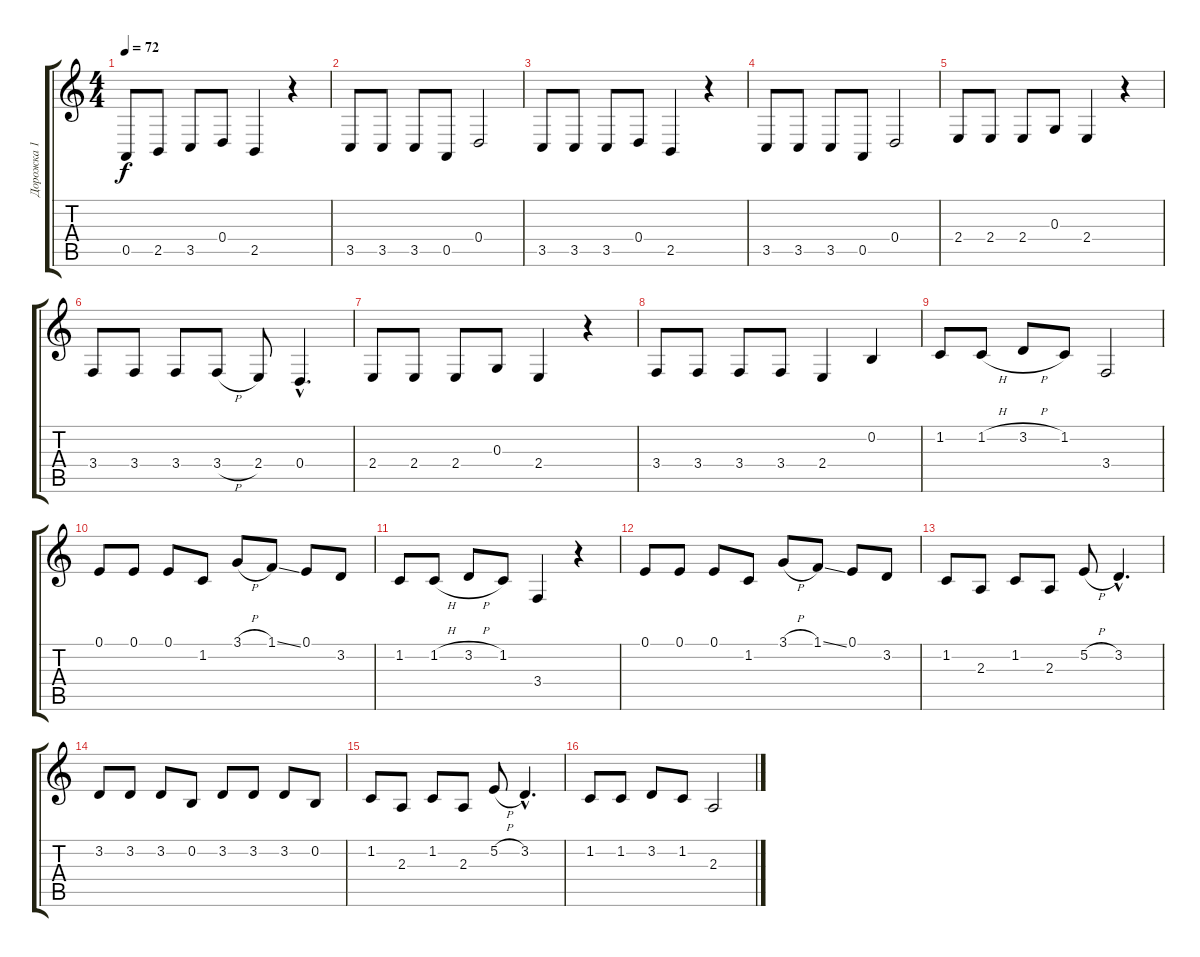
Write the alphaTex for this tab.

\track ("Дорожка 1" "Дорожка 1") {instrument voiceoohs}
\staff {score tabs}
\tuning (E4 B3 G3 D3 A2 E2) {hide}
\ts (4 4)
\tempo 72
\clef g2
\ks c
0.5.8{dy f instrument voiceoohs} 2.5.8 3.5.8 0.4.8 2.5.4 r.4 |
3.5.8 3.5.8 3.5.8 0.5.8 0.4.2 |
3.5.8 3.5.8 3.5.8 0.4.8 2.5.4 r.4 |
3.5.8 3.5.8 3.5.8 0.5.8 0.4.2 |
2.4.8 2.4.8 2.4.8 0.3.8 2.4.4 r.4 |
3.4.8 3.4.8 3.4.8 3.4{h}.8 2.4.8 0.4{hac}.4{d} |
2.4.8 2.4.8 2.4.8 0.3.8 2.4.4 r.4 |
3.4.8 3.4.8 3.4.8 3.4.8 2.4.4 0.2.4 |
1.2.8 1.2{h}.8 3.2{h}.8 1.2.8 3.4.2 |
0.1.8 0.1.8 0.1.8 1.2.8 3.1{h}.8 1.1{ss}.8 0.1.8 3.2.8 |
1.2.8 1.2{h}.8 3.2{h}.8 1.2.8 3.4.4 r.4 |
0.1.8 0.1.8 0.1.8 1.2.8 3.1{h}.8 1.1{ss}.8 0.1.8 3.2.8 |
1.2.8 2.3.8 1.2.8 2.3.8 5.2{h}.8 3.2{hac}.4{d} |
3.2.8 3.2.8 3.2.8 0.2.8 3.2.8 3.2.8 3.2.8 0.2.8 |
1.2.8 2.3.8 1.2.8 2.3.8 5.2{h}.8 3.2{hac}.4{d} |
1.2.8 1.2.8 3.2.8 1.2.8 2.3.2
